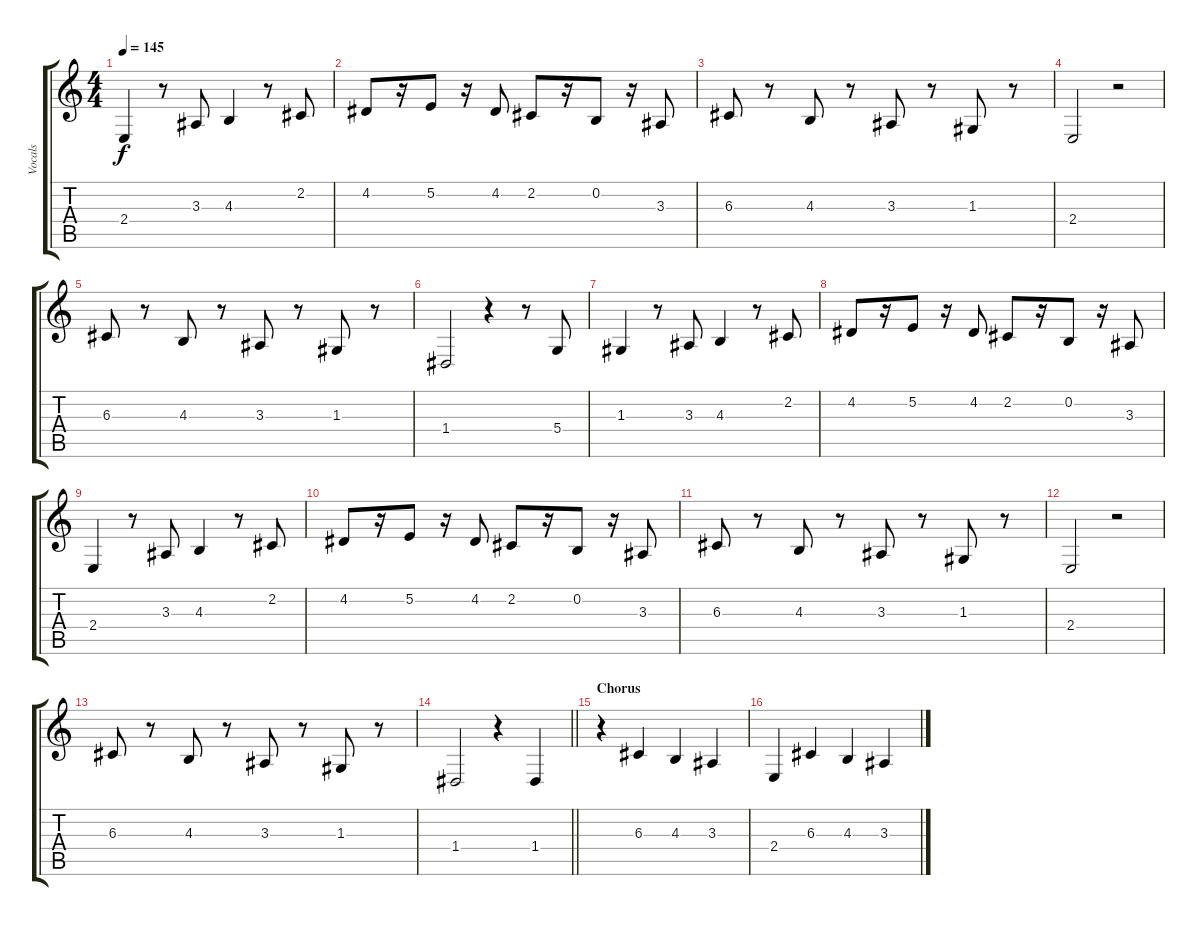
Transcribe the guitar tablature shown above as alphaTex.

\track ("Vocals" "Vocals") {instrument baritonesax bank 1}
\staff {score tabs}
\tuning (E4 B3 G3 D3 A2 E2) {hide}
\ts (4 4)
\tempo 145
\clef g2
\ks c
2.4.4{dy f} r.8 3.3.8 4.3.4 r.8 2.2.8 |
4.2.8 r.16 5.2.8 r.16 4.2.8 2.2.8 r.16 0.2.8 r.16 3.3.8 |
6.3.8 r.8 4.3.8 r.8 3.3.8 r.8 1.3.8 r.8 |
2.4.2 r.2 |
6.3.8 r.8 4.3.8 r.8 3.3.8 r.8 1.3.8 r.8 |
1.4.2 r.4 r.8 5.4.8 |
1.3.4 r.8 3.3.8 4.3.4 r.8 2.2.8 |
4.2.8 r.16 5.2.8 r.16 4.2.8 2.2.8 r.16 0.2.8 r.16 3.3.8 |
2.4.4 r.8 3.3.8 4.3.4 r.8 2.2.8 |
4.2.8 r.16 5.2.8 r.16 4.2.8 2.2.8 r.16 0.2.8 r.16 3.3.8 |
6.3.8 r.8 4.3.8 r.8 3.3.8 r.8 1.3.8 r.8 |
2.4.2 r.2 |
6.3.8 r.8 4.3.8 r.8 3.3.8 r.8 1.3.8 r.8 |
\barLineRight lightlight
1.4.2 r.4 1.4.4 |
\section ("" "Chorus")
r.4 6.3.4 4.3.4 3.3.4 |
2.4.4 6.3.4 4.3.4 3.3.4
